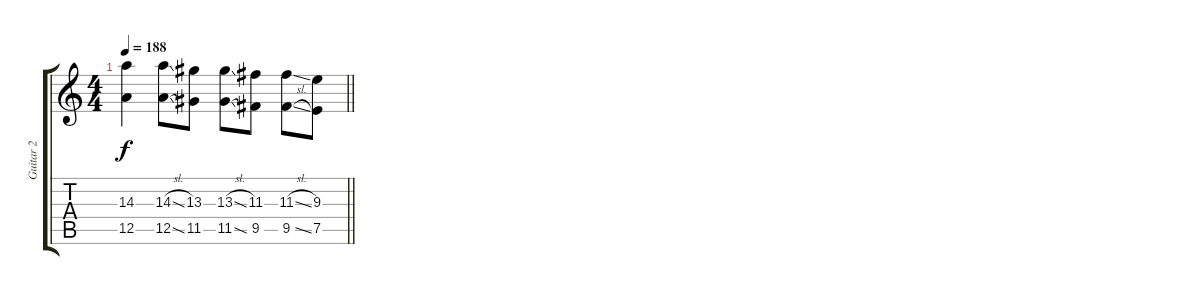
\track ("Guitar 2" "Guitar 2") {instrument distortionguitar}
\staff {score tabs}
\tuning (E4 B3 G3 D3 A2 E2) {hide}
\ts (4 4)
\tempo 188
\clef g2
\barLineRight lightlight
\ks c
(14.3 12.5).4{dy f} (14.3{sl} 12.5{sl}).8 (13.3 11.5).8 (13.3{sl} 11.5{sl}).8 (11.3 9.5).8 (11.3{sl} 9.5{sl}).8 (9.3 7.5).8
